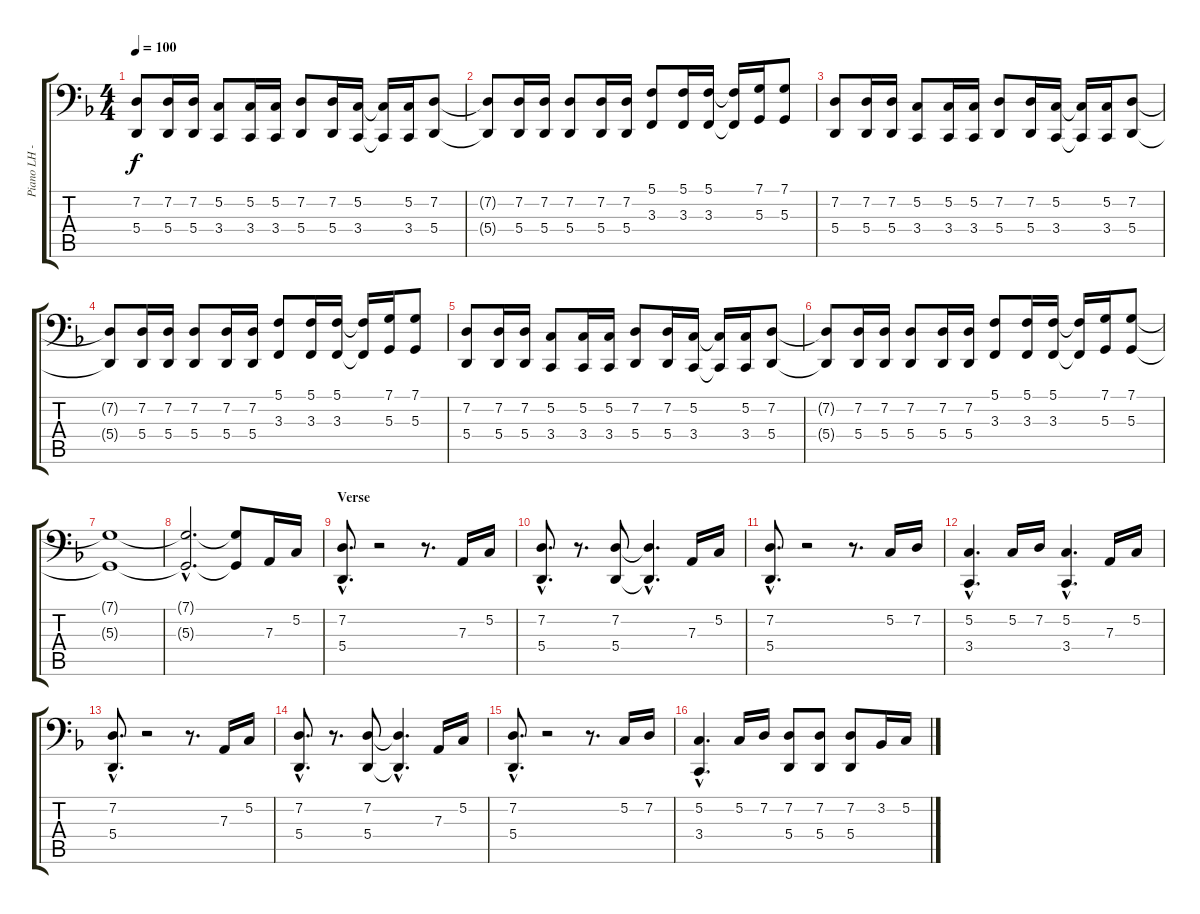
\track ("Piano LH - Jon Oliva" "Piano LH -") {instrument acousticgrandpiano}
\staff {score tabs}
\tuning (C3 G2 D2 A1 E1 B0) {hide}
\ts (4 4)
\tempo 100
\clef f4
\ks f
(7.2 5.4).8{dy f} (7.2 5.4).16 (7.2 5.4).16 (5.2 3.4).8 (5.2 3.4).16 (5.2 3.4).16 (7.2 5.4).8 (7.2 5.4).16 (5.2 3.4).16 (5.2{t} 3.4{t}).16 (5.2 3.4).16 (7.2 5.4).8 |
(7.2{t} 5.4{t}).8 (7.2 5.4).16 (7.2 5.4).16 (7.2 5.4).8 (7.2 5.4).16 (7.2 5.4).16 (5.1 3.3).8 (5.1 3.3).16 (5.1 3.3).16 (5.1{t} 3.3{t}).16 (7.1 5.3).16 (7.1 5.3).8 |
(7.2 5.4).8 (7.2 5.4).16 (7.2 5.4).16 (5.2 3.4).8 (5.2 3.4).16 (5.2 3.4).16 (7.2 5.4).8 (7.2 5.4).16 (5.2 3.4).16 (5.2{t} 3.4{t}).16 (5.2 3.4).16 (7.2 5.4).8 |
(7.2{t} 5.4{t}).8 (7.2 5.4).16 (7.2 5.4).16 (7.2 5.4).8 (7.2 5.4).16 (7.2 5.4).16 (5.1 3.3).8 (5.1 3.3).16 (5.1 3.3).16 (5.1{t} 3.3{t}).16 (7.1 5.3).16 (7.1 5.3).8 |
(7.2 5.4).8 (7.2 5.4).16 (7.2 5.4).16 (5.2 3.4).8 (5.2 3.4).16 (5.2 3.4).16 (7.2 5.4).8 (7.2 5.4).16 (5.2 3.4).16 (5.2{t} 3.4{t}).16 (5.2 3.4).16 (7.2 5.4).8 |
(7.2{t} 5.4{t}).8 (7.2 5.4).16 (7.2 5.4).16 (7.2 5.4).8 (7.2 5.4).16 (7.2 5.4).16 (5.1 3.3).8 (5.1 3.3).16 (5.1 3.3).16 (5.1{t} 3.3{t}).16 (7.1 5.3).16 (7.1 5.3).8 |
(7.1{t} 5.3{t}).1 |
(7.1{hac t} 5.3{hac t}).2{d} (7.1{t} 5.3{t}).8 7.3.16 5.2.16 |
\section ("" "Verse")
(7.2{hac} 5.4{hac}).8{d} r.2 r.8{d} 7.3.16 5.2.16 |
(7.2{hac} 5.4{hac}).8{d} r.8{d} (7.2 5.4).8 (7.2{hac t} 5.4{hac t}).4{d} 7.3.16 5.2.16 |
(7.2{hac} 5.4{hac}).8{d} r.2 r.8{d} 5.2.16 7.2.16 |
(5.2{hac} 3.4{hac}).4{d} 5.2.16 7.2.16 (5.2{hac} 3.4{hac}).4{d} 7.3.16 5.2.16 |
(7.2{hac} 5.4{hac}).8{d} r.2 r.8{d} 7.3.16 5.2.16 |
(7.2{hac} 5.4{hac}).8{d} r.8{d} (7.2 5.4).8 (7.2{hac t} 5.4{hac t}).4{d} 7.3.16 5.2.16 |
(7.2{hac} 5.4{hac}).8{d} r.2 r.8{d} 5.2.16 7.2.16 |
(5.2{hac} 3.4{hac}).4{d} 5.2.16 7.2.16 (7.2 5.4).8 (7.2 5.4).8 (7.2 5.4).8 3.2.16 5.2.16
